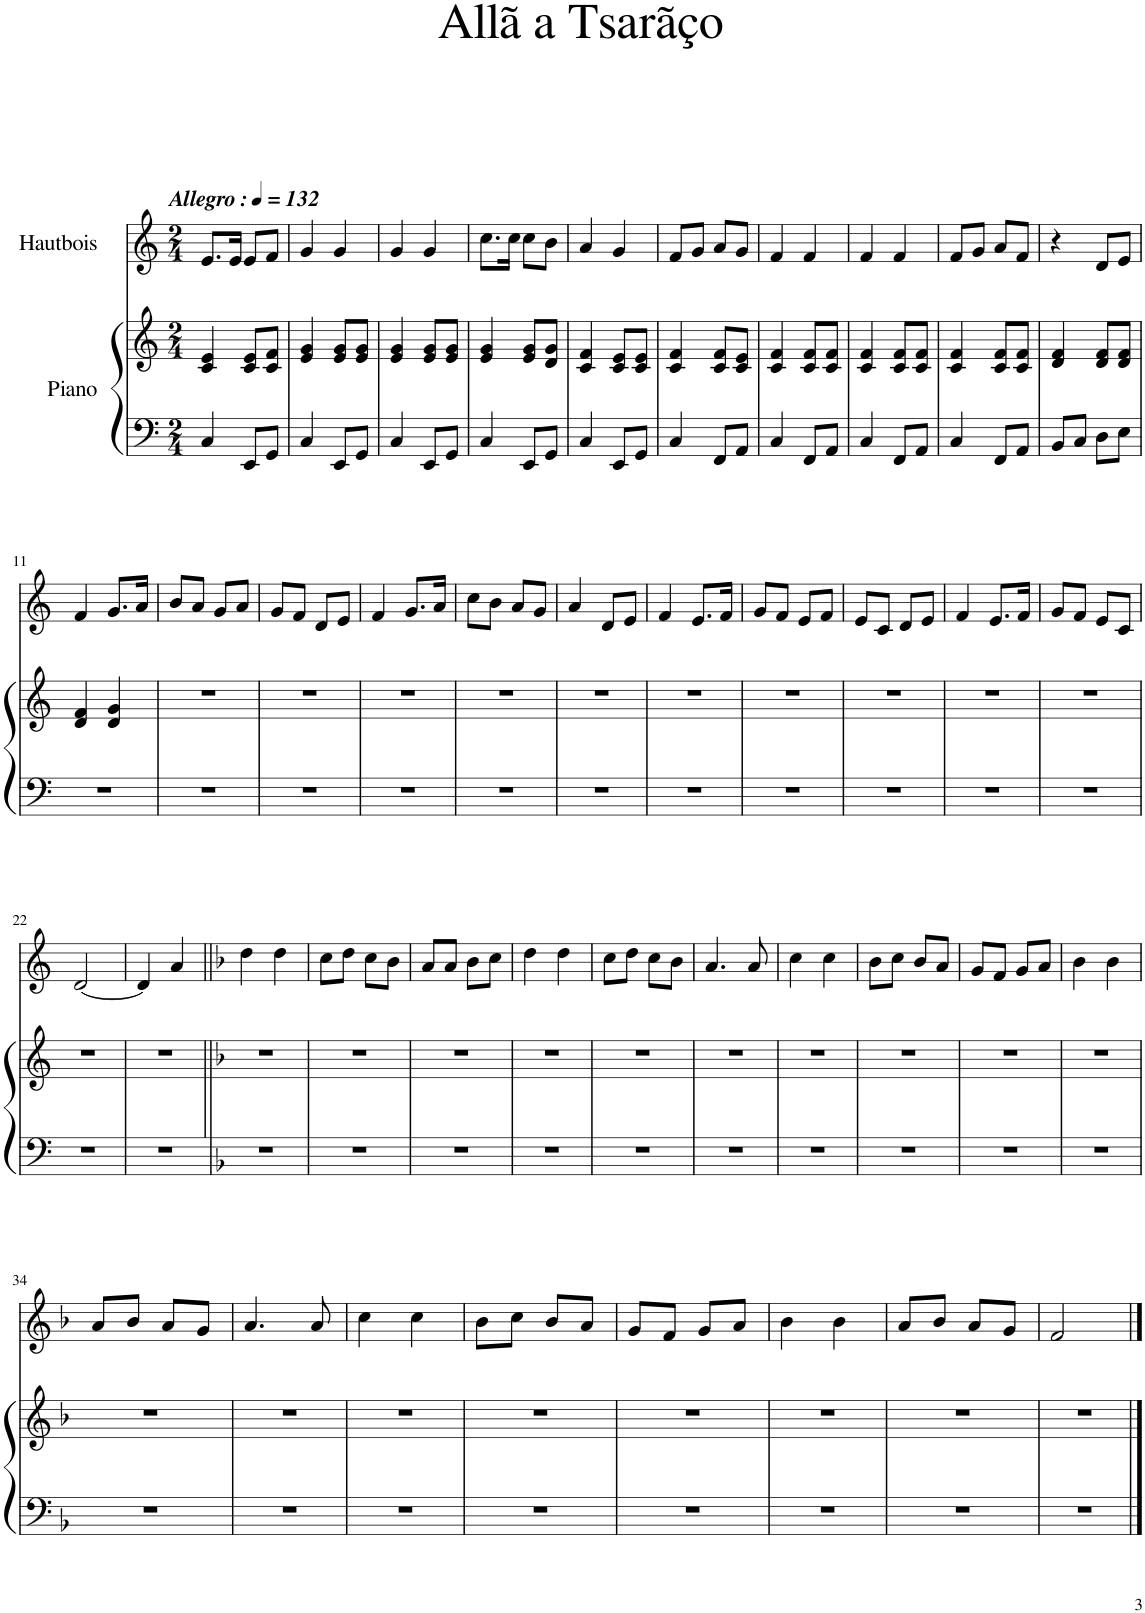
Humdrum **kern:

**kern	**kern	**kern
*part2	*part2	*part1
*staff3	*staff2	*staff1
*I"Piano	*	*I"Hautbois
*I'Pno	*	*
!!LO:PB:g=z
*clefF4	*clefG2	*clefG2
*k[]	*k[]	*k[]
*M2/4	*M2/4	*M2/4
*MM132	*MM132	*MM132
=1	=1	=1
!	!	!LO:TX:a:Bi:t=Allegro &colon;
4C/	4c/ 4e/	8.e/L
.	.	16e/Jk
8EE/L	8c/ 8e/L	8e/L
8GG/J	8c/ 8f/J	8f/J
=2	=2	=2
4C/	4e/ 4g/	4g/
8EE/L	8e/ 8g/L	4g/
8GG/J	8e/ 8g/J	.
=3	=3	=3
4C/	4e/ 4g/	4g/
8EE/L	8e/ 8g/L	4g/
8GG/J	8e/ 8g/J	.
=4	=4	=4
4C/	4e/ 4g/	8.cc\L
.	.	16cc\Jk
8EE/L	8e/ 8g/L	8cc\L
8GG/J	8d/ 8g/J	8b\J
=5	=5	=5
4C/	4c/ 4f/	4a/
8EE/L	8c/ 8e/L	4g/
8GG/J	8c/ 8e/J	.
=6	=6	=6
4C/	4c/ 4f/	8f/L
.	.	8g/J
8FF/L	8c/ 8f/L	8a/L
8AA/J	8c/ 8e/J	8g/J
=7	=7	=7
4C/	4c/ 4f/	4f/
8FF/L	8c/ 8f/L	4f/
8AA/J	8c/ 8f/J	.
=8	=8	=8
4C/	4c/ 4f/	4f/
8FF/L	8c/ 8f/L	4f/
8AA/J	8c/ 8f/J	.
=9	=9	=9
4C/	4c/ 4f/	8f/L
.	.	8g/J
8FF/L	8c/ 8f/L	8a/L
8AA/J	8c/ 8f/J	8f/J
=10	=10	=10
8BB/L	4d/ 4f/	4r
8C/J	.	.
8D\L	8d/ 8f/L	8d/L
8E\J	8d/ 8f/J	8e/J
!!LO:LB:g=z
=11	=11	=11
2r	4d/ 4f/	4f/
.	4d/ 4g/	8.g/L
.	.	16a/Jk
=12	=12	=12
2r	2r	8b/L
.	.	8a/J
.	.	8g/L
.	.	8a/J
=13	=13	=13
2r	2r	8g/L
.	.	8f/J
.	.	8d/L
.	.	8e/J
=14	=14	=14
2r	2r	4f/
.	.	8.g/L
.	.	16a/Jk
=15	=15	=15
2r	2r	8cc\L
.	.	8b\J
.	.	8a/L
.	.	8g/J
=16	=16	=16
2r	2r	4a/
.	.	8d/L
.	.	8e/J
=17	=17	=17
2r	2r	4f/
.	.	8.e/L
.	.	16f/Jk
=18	=18	=18
2r	2r	8g/L
.	.	8f/J
.	.	8e/L
.	.	8f/J
=19	=19	=19
2r	2r	8e/L
.	.	8c/J
.	.	8d/L
.	.	8e/J
=20	=20	=20
2r	2r	4f/
.	.	8.e/L
.	.	16f/Jk
=21	=21	=21
2r	2r	8g/L
.	.	8f/J
.	.	8e/L
.	.	8c/J
!!LO:LB:g=z
=22	=22	=22
2r	2r	[2d/
=23	=23	=23
2r	2r	4d/]
.	.	4a/
=24||	=24||	=24||
*k[b-]	*k[b-]	*k[b-]
2r	2r	4dd\
.	.	4dd\
=25	=25	=25
2r	2r	8cc\L
.	.	8dd\J
.	.	8cc\L
.	.	8b-\J
=26	=26	=26
2r	2r	8a/L
.	.	8a/J
.	.	8b-\L
.	.	8cc\J
=27	=27	=27
2r	2r	4dd\
.	.	4dd\
=28	=28	=28
2r	2r	8cc\L
.	.	8dd\J
.	.	8cc\L
.	.	8b-\J
=29	=29	=29
2r	2r	4.a/
.	.	8a/
=30	=30	=30
2r	2r	4cc\
.	.	4cc\
=31	=31	=31
2r	2r	8b-\L
.	.	8cc\J
.	.	8b-/L
.	.	8a/J
=32	=32	=32
2r	2r	8g/L
.	.	8f/J
.	.	8g/L
.	.	8a/J
=33	=33	=33
2r	2r	4b-\
.	.	4b-\
!!LO:LB:g=z
=34	=34	=34
2r	2r	8a/L
.	.	8b-/J
.	.	8a/L
.	.	8g/J
=35	=35	=35
2r	2r	4.a/
.	.	8a/
=36	=36	=36
2r	2r	4cc\
.	.	4cc\
=37	=37	=37
2r	2r	8b-\L
.	.	8cc\J
.	.	8b-/L
.	.	8a/J
=38	=38	=38
2r	2r	8g/L
.	.	8f/J
.	.	8g/L
.	.	8a/J
=39	=39	=39
2r	2r	4b-\
.	.	4b-\
=40	=40	=40
2r	2r	8a/L
.	.	8b-/J
.	.	8a/L
.	.	8g/J
=41	=41	=41
2r	2r	2f/
==	==	==
*-	*-	*-
